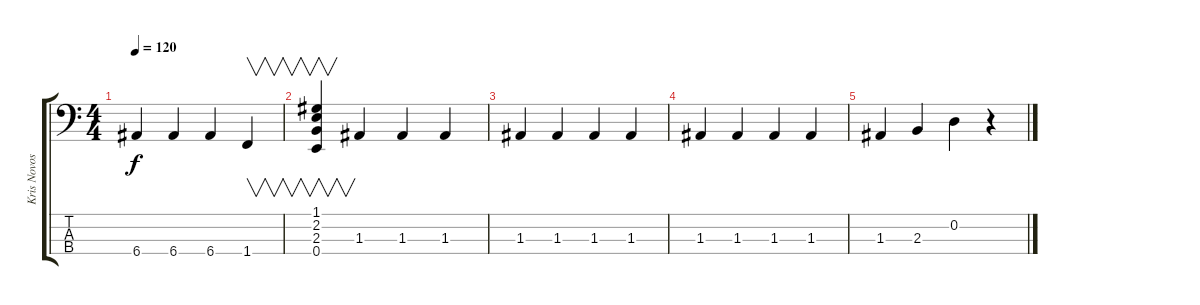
\track ("Kris Novoselic " "Kris Novos") {instrument electricbassfinger}
\staff {score tabs}
\tuning (G2 D2 A1 E1) {hide}
\ts (4 4)
\tempo 120
\clef f4
\ks c
6.4.4{dy f} 6.4.4 6.4.4 1.4.4{v} |
(1.1 2.2 2.3 0.4).4{v} 1.3.4 1.3.4 1.3.4 |
1.3.4 1.3.4 1.3.4 1.3.4 |
1.3.4 1.3.4 1.3.4 1.3.4 |
1.3.4 2.3.4 0.2.4 r.4
